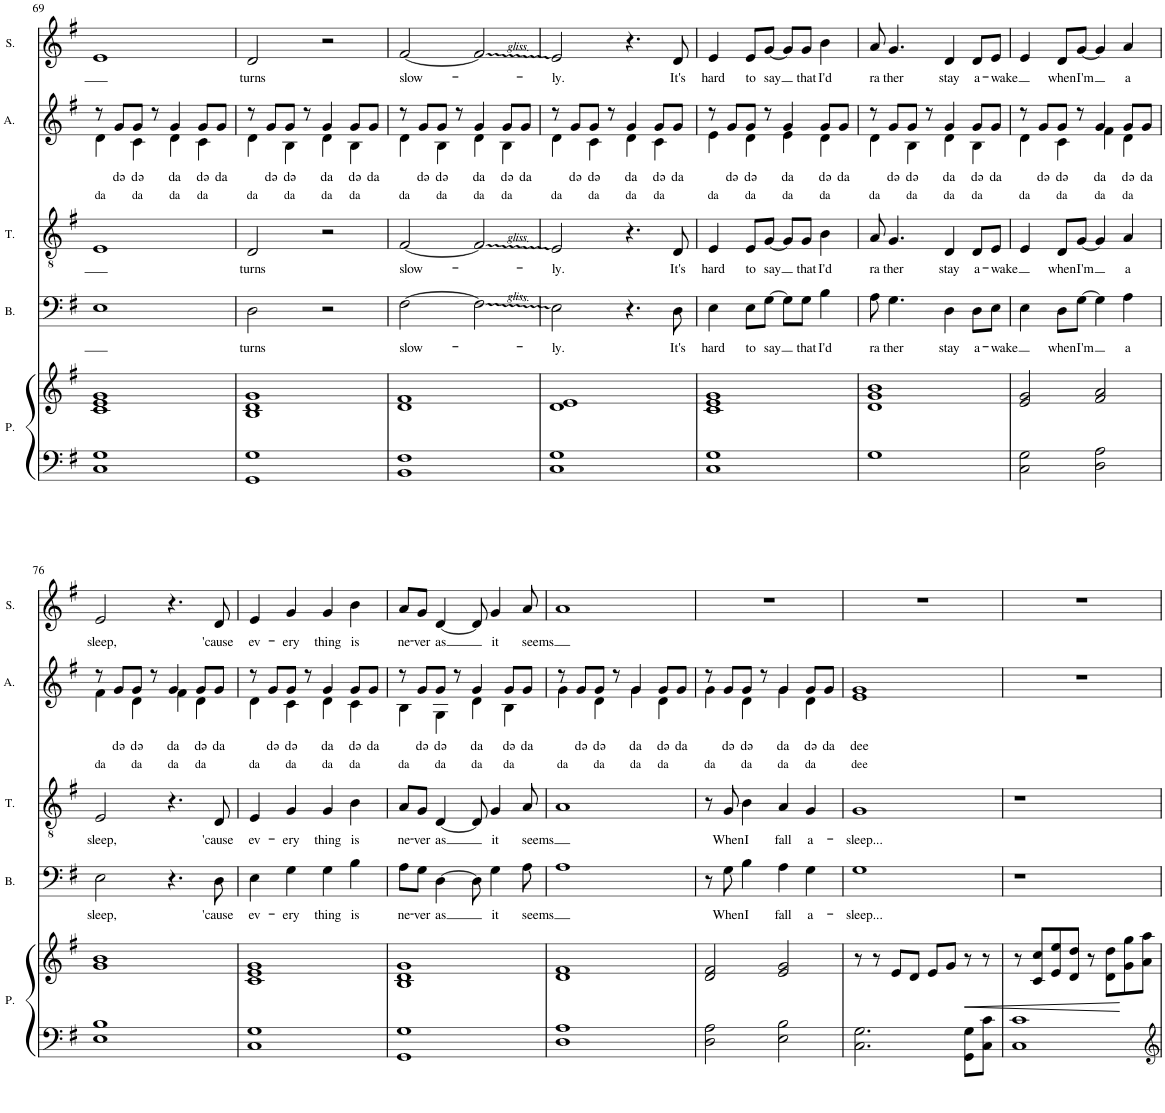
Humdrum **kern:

**kern	**kern	**dynam	**kern	**text	**kern	**text	**kern	**text	**text	**kern	**text
*part5	*part5	*part5	*part4	*part4	*part3	*part3	*part2	*part2	*part2	*part1	*part1
*staff6	*staff5	*staff5/6	*staff4	*staff4	*staff3	*staff3	*staff2	*staff2	*staff2	*staff1	*staff1
*I"Piano	*	*	*I"Bass	*	*I"Tenor	*	*I"Alto	*	*	*I"Soprano	*
*I'P.	*	*	*I'B.	*	*I'T.	*	*I'A.	*	*	*I'S.	*
!!LO:PB:g=z
*clefF4	*clefG2	*	*clefF4	*	*clefGv2	*	*clefG2	*	*	*clefG2	*
*k[f#]	*k[f#]	*	*k[f#]	*	*k[f#]	*	*k[f#]	*	*	*k[f#]	*
*M4/4	*M4/4	*	*M4/4	*	*M4/4	*	*M4/4	*	*	*M4/4	*
=69	=69	=69	=69	=69	=69	=69	=69	=69	=69	=69	=69
!	!	!	!	!	!	!	!	!	!LO:LY:b	!	!
*	*	*	*	*	*	*	*^	*	*	*	*
1C 1G	1c 1e 1g	.	1E	.	1E	.	8r	4d\	.	da	1e	.
!	!	!	!	!	!	!	!	!	!LO:LY:b	!	!	!
.	.	.	.	.	.	.	8g/L	.	də	.	.	.
!	!	!	!	!	!	!	!	!	!LO:LY:b	!LO:LY:b	!	!
.	.	.	.	.	.	.	8g/J	4c\	də	da	.	.
.	.	.	.	.	.	.	8r	.	.	.	.	.
!	!	!	!	!	!	!	!	!	!LO:LY:b	!LO:LY:b	!	!
.	.	.	.	.	.	.	4g/	4d\	da	da	.	.
!	!	!	!	!	!	!	!	!	!LO:LY:b	!LO:LY:b	!	!
.	.	.	.	.	.	.	8g/L	4c\	də	da	.	.
!	!	!	!	!	!	!	!	!	!LO:LY:b	!	!	!
.	.	.	.	.	.	.	8g/J	.	da	.	.	.
=70	=70	=70	=70	=70	=70	=70	=70	=70	=70	=70	=70	=70
!	!	!	!	!LO:LY:b	!	!LO:LY:b	!	!	!	!LO:LY:b	!	!LO:LY:b
1GG 1G	1B 1d 1g	.	2D\	turns	2D/	turns	8r	4d\	.	da	2d/	turns
!	!	!	!	!	!	!	!	!	!LO:LY:b	!	!	!
.	.	.	.	.	.	.	8g/L	.	də	.	.	.
!	!	!	!	!	!	!	!	!	!LO:LY:b	!LO:LY:b	!	!
.	.	.	.	.	.	.	8g/J	4B\	də	da	.	.
.	.	.	.	.	.	.	8r	.	.	.	.	.
!	!	!	!	!	!	!	!	!	!LO:LY:b	!LO:LY:b	!	!
.	.	.	2r	.	2r	.	4g/	4d\	da	da	2r	.
!	!	!	!	!	!	!	!	!	!LO:LY:b	!LO:LY:b	!	!
.	.	.	.	.	.	.	8g/L	4B\	də	da	.	.
!	!	!	!	!	!	!	!	!	!LO:LY:b	!	!	!
.	.	.	.	.	.	.	8g/J	.	da	.	.	.
=71	=71	=71	=71	=71	=71	=71	=71	=71	=71	=71	=71	=71
!	!	!	!	!LO:LY:b	!	!LO:LY:b	!	!	!	!LO:LY:b	!	!LO:LY:b
1BB 1F#	1d 1f#	.	[2F#\	slow-	[2F#/	slow-	8r	4d\	.	da	[2f#/	slow-
!	!	!	!	!	!	!	!	!	!LO:LY:b	!	!	!
.	.	.	.	.	.	.	8g/L	.	də	.	.	.
!	!	!	!	!	!	!	!	!	!LO:LY:b	!LO:LY:b	!	!
.	.	.	.	.	.	.	8g/J	4B\	də	da	.	.
.	.	.	.	.	.	.	8r	.	.	.	.	.
!	!	!	!	!	!	!	!	!	!LO:LY:b	!LO:LY:b	!	!
.	.	.	2F#\]	.	2F#/]	.	4g/	4d\	da	da	2f#/]	.
!	!	!	!	!	!	!	!	!	!LO:LY:b	!LO:LY:b	!	!
.	.	.	.	.	.	.	8g/L	4B\	də	da	.	.
!	!	!	!	!	!	!	!	!	!LO:LY:b	!	!	!
.	.	.	.	.	.	.	8g/J	.	da	.	.	.
=72	=72	=72	=72	=72	=72	=72	=72	=72	=72	=72	=72	=72
!	!	!	!	!LO:LY:b	!	!LO:LY:b	!	!	!	!LO:LY:b	!	!LO:LY:b
1C 1G	1d 1e	.	2E\	-ly.	2E/	-ly.	8r	4d\	.	da	2e/	-ly.
!	!	!	!	!	!	!	!	!	!LO:LY:b	!	!	!
.	.	.	.	.	.	.	8g/L	.	də	.	.	.
!	!	!	!	!	!	!	!	!	!LO:LY:b	!LO:LY:b	!	!
.	.	.	.	.	.	.	8g/J	4c\	də	da	.	.
.	.	.	.	.	.	.	8r	.	.	.	.	.
!	!	!	!	!	!	!	!	!	!LO:LY:b	!LO:LY:b	!	!
.	.	.	4.r	.	4.r	.	4g/	4d\	da	da	4.r	.
!	!	!	!	!	!	!	!	!	!LO:LY:b	!LO:LY:b	!	!
.	.	.	.	.	.	.	8g/L	4c\	də	da	.	.
!	!	!	!	!LO:LY:b	!	!LO:LY:b	!	!	!LO:LY:b	!	!	!LO:LY:b
.	.	.	8D\	It's	8D/	It's	8g/J	.	da	.	8d/	It's
=73	=73	=73	=73	=73	=73	=73	=73	=73	=73	=73	=73	=73
!	!	!	!	!LO:LY:b	!	!LO:LY:b	!	!	!	!LO:LY:b	!	!LO:LY:b
1C 1G	1c 1e 1g	.	4E\	hard	4E/	hard	8r	4e\	.	da	4e/	hard
!	!	!	!	!	!	!	!	!	!LO:LY:b	!	!	!
.	.	.	.	.	.	.	8g/L	.	də	.	.	.
!	!	!	!	!LO:LY:b	!	!LO:LY:b	!	!	!LO:LY:b	!LO:LY:b	!	!LO:LY:b
.	.	.	8E\L	to	8E/L	to	8g/J	4d\	də	da	8e/L	to
!	!	!	!	!LO:LY:b	!	!LO:LY:b	!	!	!	!	!	!LO:LY:b
.	.	.	[8G\J	say	[8G/J	say	8r	.	.	.	[8g/J	say
!	!	!	!	!	!	!	!	!	!LO:LY:b	!LO:LY:b	!	!
.	.	.	8G\L]	.	8G/L]	.	4g/	4e\	da	da	8g/L]	.
!	!	!	!	!LO:LY:b	!	!LO:LY:b	!	!	!	!	!	!LO:LY:b
.	.	.	8G\J	that	8G/J	that	.	.	.	.	8g/J	that
!	!	!	!	!LO:LY:b	!	!LO:LY:b	!	!	!LO:LY:b	!LO:LY:b	!	!LO:LY:b
.	.	.	4B\	I'd	4B\	I'd	8g/L	4d\	də	da	4b\	I'd
!	!	!	!	!	!	!	!	!	!LO:LY:b	!	!	!
.	.	.	.	.	.	.	8g/J	.	da	.	.	.
=74	=74	=74	=74	=74	=74	=74	=74	=74	=74	=74	=74	=74
!	!	!	!	!LO:LY:b	!	!LO:LY:b	!	!	!	!LO:LY:b	!	!LO:LY:b
1G	1d 1g 1b	.	8A\	ra-	8A/	ra-	8r	4d\	.	da	8a/	ra-
!	!	!	!	!LO:LY:b	!	!LO:LY:b	!	!	!LO:LY:b	!	!	!LO:LY:b
.	.	.	4.G\	-ther	4.G/	-ther	8g/L	.	də	.	4.g/	-ther
!	!	!	!	!	!	!	!	!	!LO:LY:b	!LO:LY:b	!	!
.	.	.	.	.	.	.	8g/J	4B\	də	da	.	.
.	.	.	.	.	.	.	8r	.	.	.	.	.
!	!	!	!	!LO:LY:b	!	!LO:LY:b	!	!	!LO:LY:b	!LO:LY:b	!	!LO:LY:b
.	.	.	4D\	stay	4D/	stay	4g/	4d\	da	da	4d/	stay
!	!	!	!	!LO:LY:b	!	!LO:LY:b	!	!	!LO:LY:b	!LO:LY:b	!	!LO:LY:b
.	.	.	8D\L	a-	8D/L	a-	8g/L	4B\	də	da	8d/L	a-
!	!	!	!	!LO:LY:b	!	!LO:LY:b	!	!	!LO:LY:b	!	!	!LO:LY:b
.	.	.	8E\J	-wake	8E/J	-wake	8g/J	.	da	.	8e/J	-wake
=75	=75	=75	=75	=75	=75	=75	=75	=75	=75	=75	=75	=75
!	!	!	!	!	!	!	!	!	!	!LO:LY:b	!	!
2C\ 2G\	2e/ 2g/	.	4E\	.	4E/	.	8r	4d\	.	da	4e/	.
!	!	!	!	!	!	!	!	!	!LO:LY:b	!	!	!
.	.	.	.	.	.	.	8g/L	.	də	.	.	.
!	!	!	!	!LO:LY:b	!	!LO:LY:b	!	!	!LO:LY:b	!LO:LY:b	!	!LO:LY:b
.	.	.	8D\L	when	8D/L	when	8g/J	4c\	də	da	8d/L	when
!	!	!	!	!LO:LY:b	!	!LO:LY:b	!	!	!	!	!	!LO:LY:b
.	.	.	[8G\J	I'm	[8G/J	I'm	8r	.	.	.	[8g/J	I'm
!	!	!	!	!	!	!	!	!	!LO:LY:b	!LO:LY:b	!	!
2D\ 2A\	2f#/ 2a/	.	4G\]	.	4G/]	.	4g/	4f#\	da	da	4g/]	.
!	!	!	!	!LO:LY:b	!	!LO:LY:b	!	!	!LO:LY:b	!LO:LY:b	!	!LO:LY:b
.	.	.	4A\	a	4A/	a	8g/L	4d\	də	da	4a/	a
!	!	!	!	!	!	!	!	!	!LO:LY:b	!	!	!
.	.	.	.	.	.	.	8g/J	.	da	.	.	.
!!LO:LB:g=z
=76	=76	=76	=76	=76	=76	=76	=76	=76	=76	=76	=76	=76
!	!	!	!	!LO:LY:b	!	!LO:LY:b	!	!	!	!LO:LY:b	!	!LO:LY:b
1E 1B	1g 1b	.	2E\	-sleep,	2E/	-sleep,	8r	4f#\	.	da	2e/	-sleep,
!	!	!	!	!	!	!	!	!	!LO:LY:b	!	!	!
.	.	.	.	.	.	.	8g/L	.	də	.	.	.
!	!	!	!	!	!	!	!	!	!LO:LY:b	!LO:LY:b	!	!
.	.	.	.	.	.	.	8g/J	4d\	də	da	.	.
.	.	.	.	.	.	.	8r	.	.	.	.	.
!	!	!	!	!	!	!	!	!	!LO:LY:b	!LO:LY:b	!	!
.	.	.	4.r	.	4.r	.	4g/	4f#\	da	da	4.r	.
!	!	!	!	!	!	!	!	!	!LO:LY:b	!LO:LY:b	!	!
.	.	.	.	.	.	.	8g/L	4d\	də	da	.	.
!	!	!	!	!LO:LY:b	!	!LO:LY:b	!	!	!LO:LY:b	!	!	!LO:LY:b
.	.	.	8D\	'cause	8D/	'cause	8g/J	.	da	.	8d/	'cause
=77	=77	=77	=77	=77	=77	=77	=77	=77	=77	=77	=77	=77
!	!	!	!	!LO:LY:b	!	!LO:LY:b	!	!	!	!LO:LY:b	!	!LO:LY:b
1C 1G	1c 1e 1g	.	4E\	ev-	4E/	ev-	8r	4d\	.	da	4e/	ev-
!	!	!	!	!	!	!	!	!	!LO:LY:b	!	!	!
.	.	.	.	.	.	.	8g/L	.	də	.	.	.
!	!	!	!	!LO:LY:b	!	!LO:LY:b	!	!	!LO:LY:b	!LO:LY:b	!	!LO:LY:b
.	.	.	4G\	-ery	4G/	-ery	8g/J	4c\	də	da	4g/	-ery
.	.	.	.	.	.	.	8r	.	.	.	.	.
!	!	!	!	!LO:LY:b	!	!LO:LY:b	!	!	!LO:LY:b	!LO:LY:b	!	!LO:LY:b
.	.	.	4G\	thing	4G/	thing	4g/	4d\	da	da	4g/	thing
!	!	!	!	!LO:LY:b	!	!LO:LY:b	!	!	!LO:LY:b	!LO:LY:b	!	!LO:LY:b
.	.	.	4B\	is	4B\	is	8g/L	4c\	də	da	4b\	is
!	!	!	!	!	!	!	!	!	!LO:LY:b	!	!	!
.	.	.	.	.	.	.	8g/J	.	da	.	.	.
=78	=78	=78	=78	=78	=78	=78	=78	=78	=78	=78	=78	=78
!	!	!	!	!LO:LY:b	!	!LO:LY:b	!	!	!	!LO:LY:b	!	!LO:LY:b
1GG 1G	1B 1d 1g	.	8A\L	ne-	8A/L	ne-	8r	4B\	.	da	8a/L	ne-
!	!	!	!	!LO:LY:b	!	!LO:LY:b	!	!	!LO:LY:b	!	!	!LO:LY:b
.	.	.	8G\J	-ver	8G/J	-ver	8g/L	.	də	.	8g/J	-ver
!	!	!	!	!LO:LY:b	!	!LO:LY:b	!	!	!LO:LY:b	!LO:LY:b	!	!LO:LY:b
.	.	.	[4D\	as	[4D/	as	8g/J	4G\	də	da	[4d/	as
.	.	.	.	.	.	.	8r	.	.	.	.	.
!	!	!	!	!	!	!	!	!	!LO:LY:b	!LO:LY:b	!	!
.	.	.	8D\]	.	8D/]	.	4g/	4d\	da	da	8d/]	.
!	!	!	!	!LO:LY:b	!	!LO:LY:b	!	!	!	!	!	!LO:LY:b
.	.	.	4G\	it	4G/	it	.	.	.	.	4g/	it
!	!	!	!	!	!	!	!	!	!LO:LY:b	!LO:LY:b	!	!
.	.	.	.	.	.	.	8g/L	4B\	də	da	.	.
!	!	!	!	!LO:LY:b	!	!LO:LY:b	!	!	!LO:LY:b	!	!	!LO:LY:b
.	.	.	8A\	-seems	8A/	-seems	8g/J	.	da	.	8a/	-seems
=79	=79	=79	=79	=79	=79	=79	=79	=79	=79	=79	=79	=79
!	!	!	!	!	!	!	!	!	!	!LO:LY:b	!	!
1D 1A	1d 1f#	.	1A	.	1A	.	8r	4g\	.	da	1a	.
!	!	!	!	!	!	!	!	!	!LO:LY:b	!	!	!
.	.	.	.	.	.	.	8g/L	.	də	.	.	.
!	!	!	!	!	!	!	!	!	!LO:LY:b	!LO:LY:b	!	!
.	.	.	.	.	.	.	8g/J	4d\	də	da	.	.
.	.	.	.	.	.	.	8r	.	.	.	.	.
!	!	!	!	!	!	!	!	!	!LO:LY:b	!LO:LY:b	!	!
.	.	.	.	.	.	.	4g/	4g\	da	da	.	.
!	!	!	!	!	!	!	!	!	!LO:LY:b	!LO:LY:b	!	!
.	.	.	.	.	.	.	8g/L	4d\	də	da	.	.
!	!	!	!	!	!	!	!	!	!LO:LY:b	!	!	!
.	.	.	.	.	.	.	8g/J	.	da	.	.	.
=80	=80	=80	=80	=80	=80	=80	=80	=80	=80	=80	=80	=80
!	!	!	!	!	!	!	!	!	!	!LO:LY:b	!	!
2D\ 2A\	2d/ 2f#/	.	8r	.	8r	.	8r	4g\	.	da	1r	.
!	!	!	!	!LO:LY:b	!	!LO:LY:b	!	!	!LO:LY:b	!	!	!
.	.	.	8G\	When	8G/	When	8g/L	.	də	.	.	.
!	!	!	!	!LO:LY:b	!	!LO:LY:b	!	!	!LO:LY:b	!LO:LY:b	!	!
.	.	.	4B\	I	4B\	I	8g/J	4d\	də	da	.	.
.	.	.	.	.	.	.	8r	.	.	.	.	.
!	!	!	!	!LO:LY:b	!	!LO:LY:b	!	!	!LO:LY:b	!LO:LY:b	!	!
2E\ 2B\	2e/ 2g/	.	4A\	fall	4A/	fall	4g/	4g\	da	da	.	.
!	!	!	!	!LO:LY:b	!	!LO:LY:b	!	!	!LO:LY:b	!LO:LY:b	!	!
.	.	.	4G\	a-	4G/	a-	8g/L	4d\	də	da	.	.
!	!	!	!	!	!	!	!	!	!LO:LY:b	!	!	!
.	.	.	.	.	.	.	8g/J	.	da	.	.	.
=81	=81	=81	=81	=81	=81	=81	=81	=81	=81	=81	=81	=81
!	!	!	!	!LO:LY:b	!	!LO:LY:b	!	!	!LO:LY:b	!LO:LY:b	!	!
2.C\ 2.G\	8r	.	1G	-sleep...	1G	-sleep...	1g	1e	dee	dee	1r	.
.	8r	.	.	.	.	.	.	.	.	.	.	.
.	8e/L	.	.	.	.	.	.	.	.	.	.	.
.	8d/J	.	.	.	.	.	.	.	.	.	.	.
.	8e/L	.	.	.	.	.	.	.	.	.	.	.
.	8g/J	.	.	.	.	.	.	.	.	.	.	.
!	!	!LO:HP:b	!	!	!	!	!	!	!	!	!	!
8GG\ 8G\L	8r	<	.	.	.	.	.	.	.	.	.	.
8C\ 8c\J	8r	.	.	.	.	.	.	.	.	.	.	.
*	*	*	*	*	*	*	*v	*v	*	*	*	*
.	.	[	.	.	.	.	.	.	.	.	.
=82	=82	=82	=82	=82	=82	=82	=82	=82	=82	=82	=82
1C 1c	8r	.	1r	.	1r	.	1r	.	.	1r	.
.	8c/ 8cc/L	.	.	.	.	.	.	.	.	.	.
.	8e/ 8ee/	.	.	.	.	.	.	.	.	.	.
.	8d/ 8dd/J	.	.	.	.	.	.	.	.	.	.
.	8r	.	.	.	.	.	.	.	.	.	.
.	8d\ 8dd\L	.	.	.	.	.	.	.	.	.	.
.	8g\ 8gg\	.	.	.	.	.	.	.	.	.	.
.	8a\ 8aa\J	.	.	.	.	.	.	.	.	.	.
=	=	=	=	=	=	=	=	=	=	=	=
*-	*-	*-	*-	*-	*-	*-	*-	*-	*-	*-	*-
